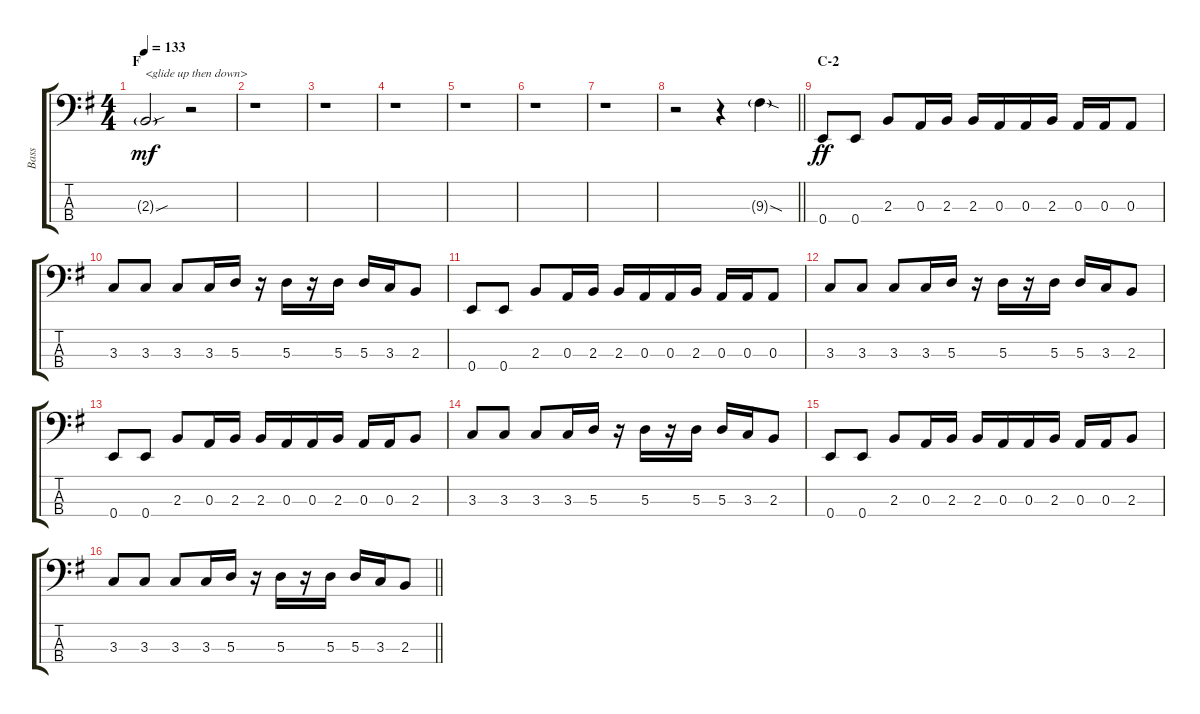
\track ("Bass" "Bass") {instrument electricbasspick}
\staff {score tabs}
\tuning (G2 D2 A1 E1) {hide}
\ts (4 4)
\section ("" "F")
\tempo 133
\clef f4
\ks g
2.3{sou g}.2{txt "<glide up then down>" dy mf} r.2 |
r.1 |
r.1 |
r.1 |
r.1 |
r.1 |
r.1 |
\barLineRight lightlight
r.2 r.4 9.3{sod g}.4 |
\section ("" "C-2")
0.4.8{dy ff} 0.4.8 2.3.8 0.3.16 2.3.16 2.3.16 0.3.16 0.3.16 2.3.16 0.3.16 0.3.16 0.3.8 |
3.3.8 3.3.8 3.3.8 3.3.16 5.3.16 r.16 5.3.16 r.16 5.3.16 5.3.16 3.3.16 2.3.8 |
0.4.8 0.4.8 2.3.8 0.3.16 2.3.16 2.3.16 0.3.16 0.3.16 2.3.16 0.3.16 0.3.16 0.3.8 |
3.3.8 3.3.8 3.3.8 3.3.16 5.3.16 r.16 5.3.16 r.16 5.3.16 5.3.16 3.3.16 2.3.8 |
0.4.8 0.4.8 2.3.8 0.3.16 2.3.16 2.3.16 0.3.16 0.3.16 2.3.16 0.3.16 0.3.16 2.3.8 |
3.3.8 3.3.8 3.3.8 3.3.16 5.3.16 r.16 5.3.16 r.16 5.3.16 5.3.16 3.3.16 2.3.8 |
0.4.8 0.4.8 2.3.8 0.3.16 2.3.16 2.3.16 0.3.16 0.3.16 2.3.16 0.3.16 0.3.16 2.3.8 |
\barLineRight lightlight
3.3.8 3.3.8 3.3.8 3.3.16 5.3.16 r.16 5.3.16 r.16 5.3.16 5.3.16 3.3.16 2.3.8
